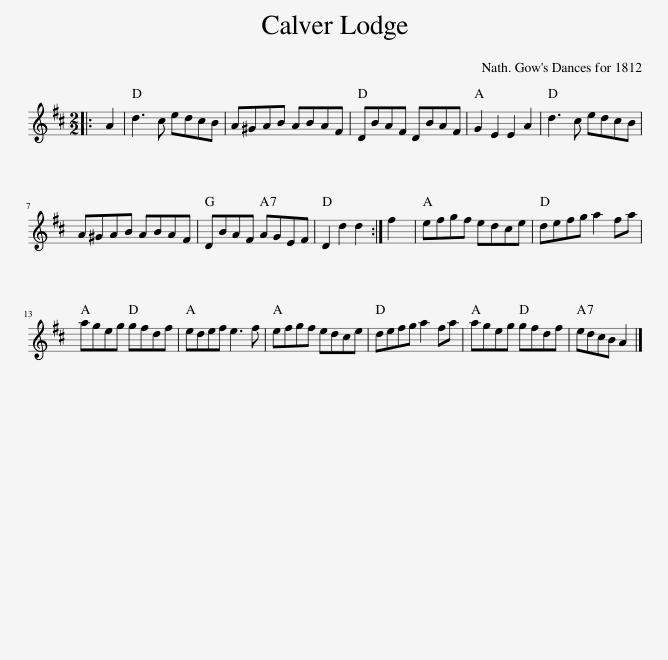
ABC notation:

X:1
L:1/8
M:2/2
I:linebreak $
K:D
V:1 treble
V:1
|: A2 | d3 c edcB | A^GAB ABAF | DBAF DBAF | G2 E2 E2 A2 | %5
 d3 c edcB |$ A^GAB ABAF | DBAF AGEF | D2 d2 d2 :| f2 | %10
 efgf edce | defg a2 fa |$ ageg gfdf | edef e3 f | efgf edce | %15
 defg a2 fa | ageg gfdf | edcB A2 |] %18
